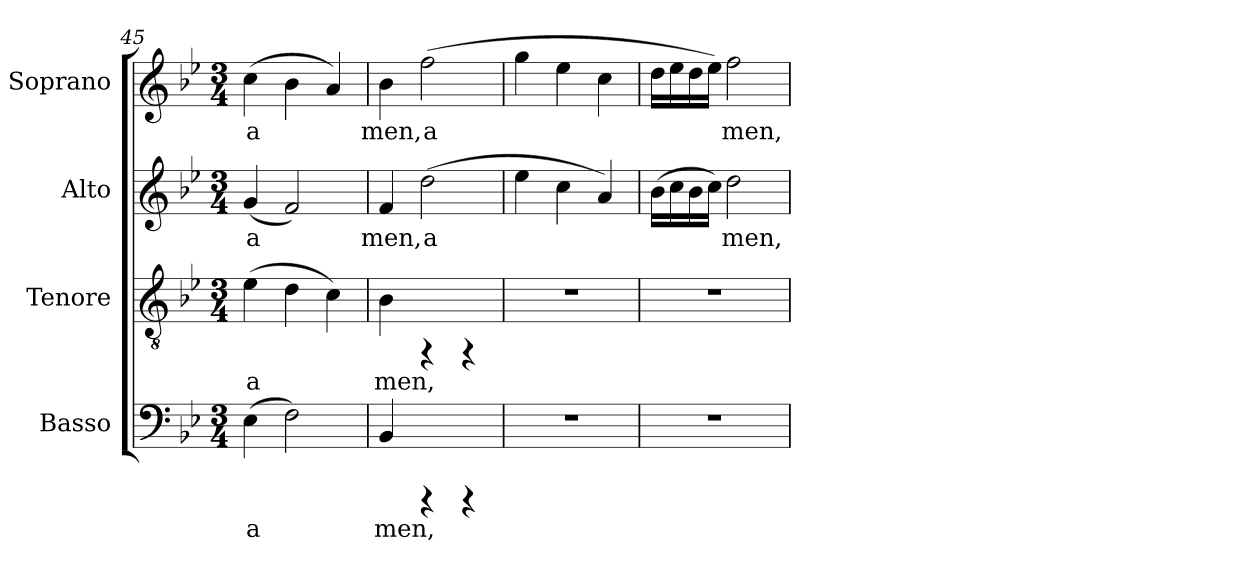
**kern	**text	**kern	**text	**kern	**text	**kern	**text
*part4	*part4	*part3	*part3	*part2	*part2	*part1	*part1
*staff4	*staff4	*staff3	*staff3	*staff2	*staff2	*staff1	*staff1
*I"Basso	*	*I"Tenore	*	*I"Alto	*	*I"Soprano	*
*I'B	*	*I'T	*	*I'A	*	*I'S	*
*clefF4	*	*clefGv2	*	*clefG2	*	*clefG2	*
*k[b-e-]	*	*k[b-e-]	*	*k[b-e-]	*	*k[b-e-]	*
*B-:	*	*B-:	*	*B-:	*	*B-:	*
*M3/4	*	*M3/4	*	*M3/4	*	*M3/4	*
=45	=45	=45	=45	=45	=45	=45	=45
!	!LO:LY:b:cj	!	!LO:LY:b:cj	!	!LO:LY:b:cj	!	!LO:LY:b:cj
(>4E-\	a-	(>4e-\	a-	(<4g/	a-	(>4cc\	a-
!	!LO:LY:b:cj	!	!LO:LY:b:cj	!	!LO:LY:b:cj	!	!LO:LY:b:cj
2F\)	--	4d\	--	2f/)	--	4b-\	--
!	!	!	!LO:LY:b:cj	!	!	!	!LO:LY:b:cj
.	.	4c\)	--	.	.	4a/)	--
=46	=46	=46	=46	=46	=46	=46	=46
!	!LO:LY:b:cj	!	!LO:LY:b:cj	!	!LO:LY:b:cj	!	!LO:LY:b:cj
4BB-/	-men,	4B-\	-men,	4f/	-men,	4b-\	-men,
!	!	!	!	!	!LO:LY:b:cj	!	!LO:LY:b:cj
4rCCC	.	4rFF	.	(>2dd\	a-	(>2ff\	a-
4rCCC	.	4rFF	.	.	.	.	.
=47	=47	=47	=47	=47	=47	=47	=47
!	!	!	!	!	!LO:LY:b:cj	!	!LO:LY:b:cj
2.r	.	2.r	.	4ee-\	--	4gg\	--
!	!	!	!	!	!LO:LY:b:cj	!	!LO:LY:b:cj
.	.	.	.	4cc\	--	4ee-\	--
!	!	!	!	!	!LO:LY:b:cj	!	!LO:LY:b:cj
.	.	.	.	4a/)	--	4cc\	--
!!LO:LB:g=z
=48	=48	=48	=48	=48	=48	=48	=48
!	!	!	!	!	!LO:LY:b:cj	!	!LO:LY:b:cj
2.r	.	2.r	.	(>16b-\L	--	16dd\L	--
!	!	!	!	!	!LO:LY:b:cj	!	!LO:LY:b:cj
.	.	.	.	16cc\	--	16ee-\	--
!	!	!	!	!	!LO:LY:b:cj	!	!LO:LY:b:cj
.	.	.	.	16b-\	--	16dd\	--
!	!	!	!	!	!LO:LY:b:cj	!	!LO:LY:b:cj
.	.	.	.	16cc\J)	--	16ee-\J)	--
!	!	!	!	!	!LO:LY:b:cj	!	!LO:LY:b:cj
.	.	.	.	2dd\	-men,	2ff\	-men,
=	=	=	=	=	=	=	=
*-	*-	*-	*-	*-	*-	*-	*-
